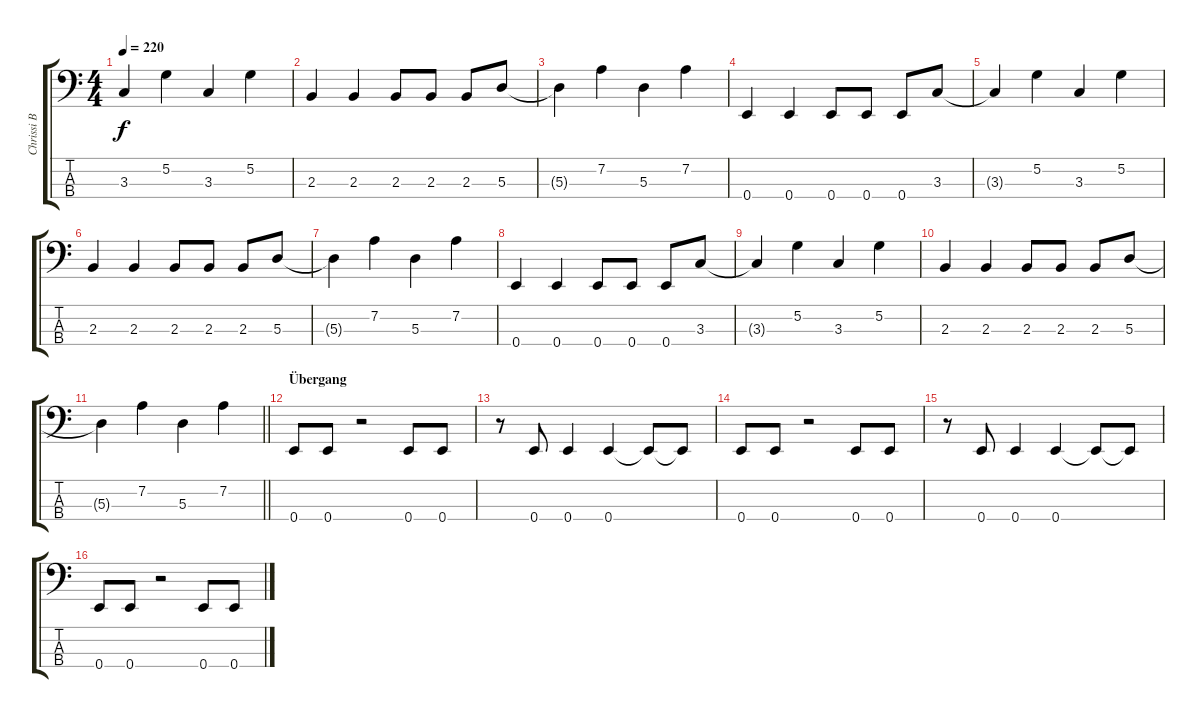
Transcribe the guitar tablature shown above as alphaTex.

\track ("Chrissi B" "Chrissi B") {instrument electricbassfinger}
\staff {score tabs}
\tuning (G2 D2 A1 E1) {hide}
\ts (4 4)
\tempo 220
\clef f4
\ks c
3.3{t}.4{dy f} 5.2.4 3.3.4 5.2.4 |
2.3.4 2.3.4 2.3.8 2.3.8 2.3.8 5.3.8 |
5.3{t}.4 7.2.4 5.3.4 7.2.4 |
0.4.4 0.4.4 0.4.8 0.4.8 0.4.8 3.3.8 |
3.3{t}.4 5.2.4 3.3.4 5.2.4 |
2.3.4 2.3.4 2.3.8 2.3.8 2.3.8 5.3.8 |
5.3{t}.4 7.2.4 5.3.4 7.2.4 |
0.4.4 0.4.4 0.4.8 0.4.8 0.4.8 3.3.8 |
3.3{t}.4 5.2.4 3.3.4 5.2.4 |
2.3.4 2.3.4 2.3.8 2.3.8 2.3.8 5.3.8 |
\barLineRight lightlight
5.3{t}.4 7.2.4 5.3.4 7.2.4 |
\section ("" "Übergang")
0.4.8 0.4.8 r.2 0.4.8 0.4.8 |
r.8 0.4.8 0.4.4 0.4.4 0.4{t}.8 0.4{t}.8 |
0.4.8 0.4.8 r.2 0.4.8 0.4.8 |
r.8 0.4.8 0.4.4 0.4.4 0.4{t}.8 0.4{t}.8 |
0.4.8 0.4.8 r.2 0.4.8 0.4.8
